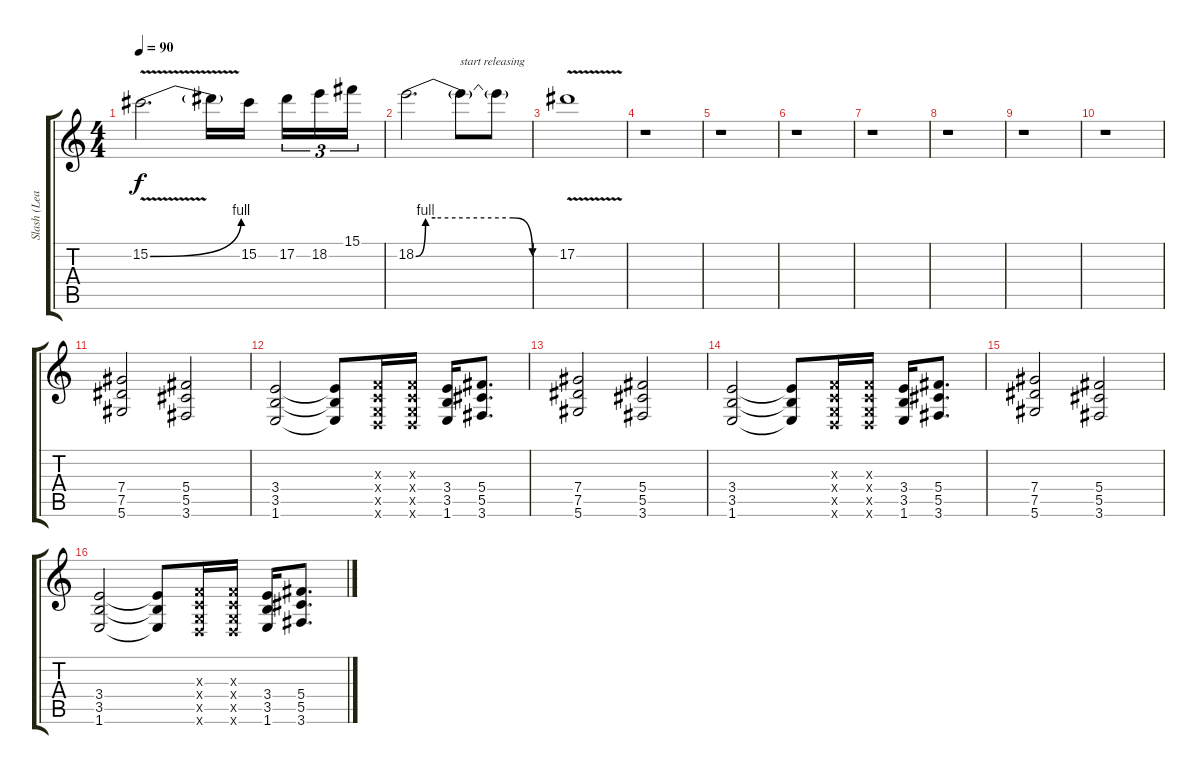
\track ("Slash (Lead Guitar)" "Slash (Lea") {instrument overdrivenguitar}
\staff {score tabs}
\tuning (Eb4 Bb3 Gb3 Db3 Ab2 Eb2) {hide}
\ts (4 4)
\tempo 90
\clef g2
\ks c
15.2{be (bend 0 0 60 4) v}.2{d dy f} 15.2{t}.16 15.2.16{beam splitsecondary} 17.2.16{tu (3 2)} 18.2.16{tu (3 2)} 15.1.16{tu (3 2)} |
18.2{be (custom 0 0 5 4 10 4 50 4 60 0)}.2{d} 18.2{t}.8{txt "start releasing"} 18.2{t}.8 |
17.2{v}.1 |
r.1 |
r.1 |
r.1 |
r.1 |
r.1 |
r.1 |
r.1 |
(7.4 7.5 5.6).2 (5.4 5.5 3.6).2 |
(3.4 3.5 1.6).2 (3.4{t} 3.5{t} 1.6{t}).8 (-1.3{x} -1.4{x} -1.5{x} -1.6{x}).16 (-1.3{x} -1.4{x} -1.5{x} -1.6{x}).16 (3.4 3.5 1.6).16 (5.4 5.5 3.6).8{d} |
(7.4 7.5 5.6).2 (5.4 5.5 3.6).2 |
(3.4 3.5 1.6).2 (3.4{t} 3.5{t} 1.6{t}).8 (-1.3{x} -1.4{x} -1.5{x} -1.6{x}).16 (-1.3{x} -1.4{x} -1.5{x} -1.6{x}).16 (3.4 3.5 1.6).16 (5.4 5.5 3.6).8{d} |
(7.4 7.5 5.6).2 (5.4 5.5 3.6).2 |
(3.4 3.5 1.6).2 (3.4{t} 3.5{t} 1.6{t}).8 (-1.3{x} -1.4{x} -1.5{x} -1.6{x}).16 (-1.3{x} -1.4{x} -1.5{x} -1.6{x}).16 (3.4 3.5 1.6).16 (5.4 5.5 3.6).8{d}
